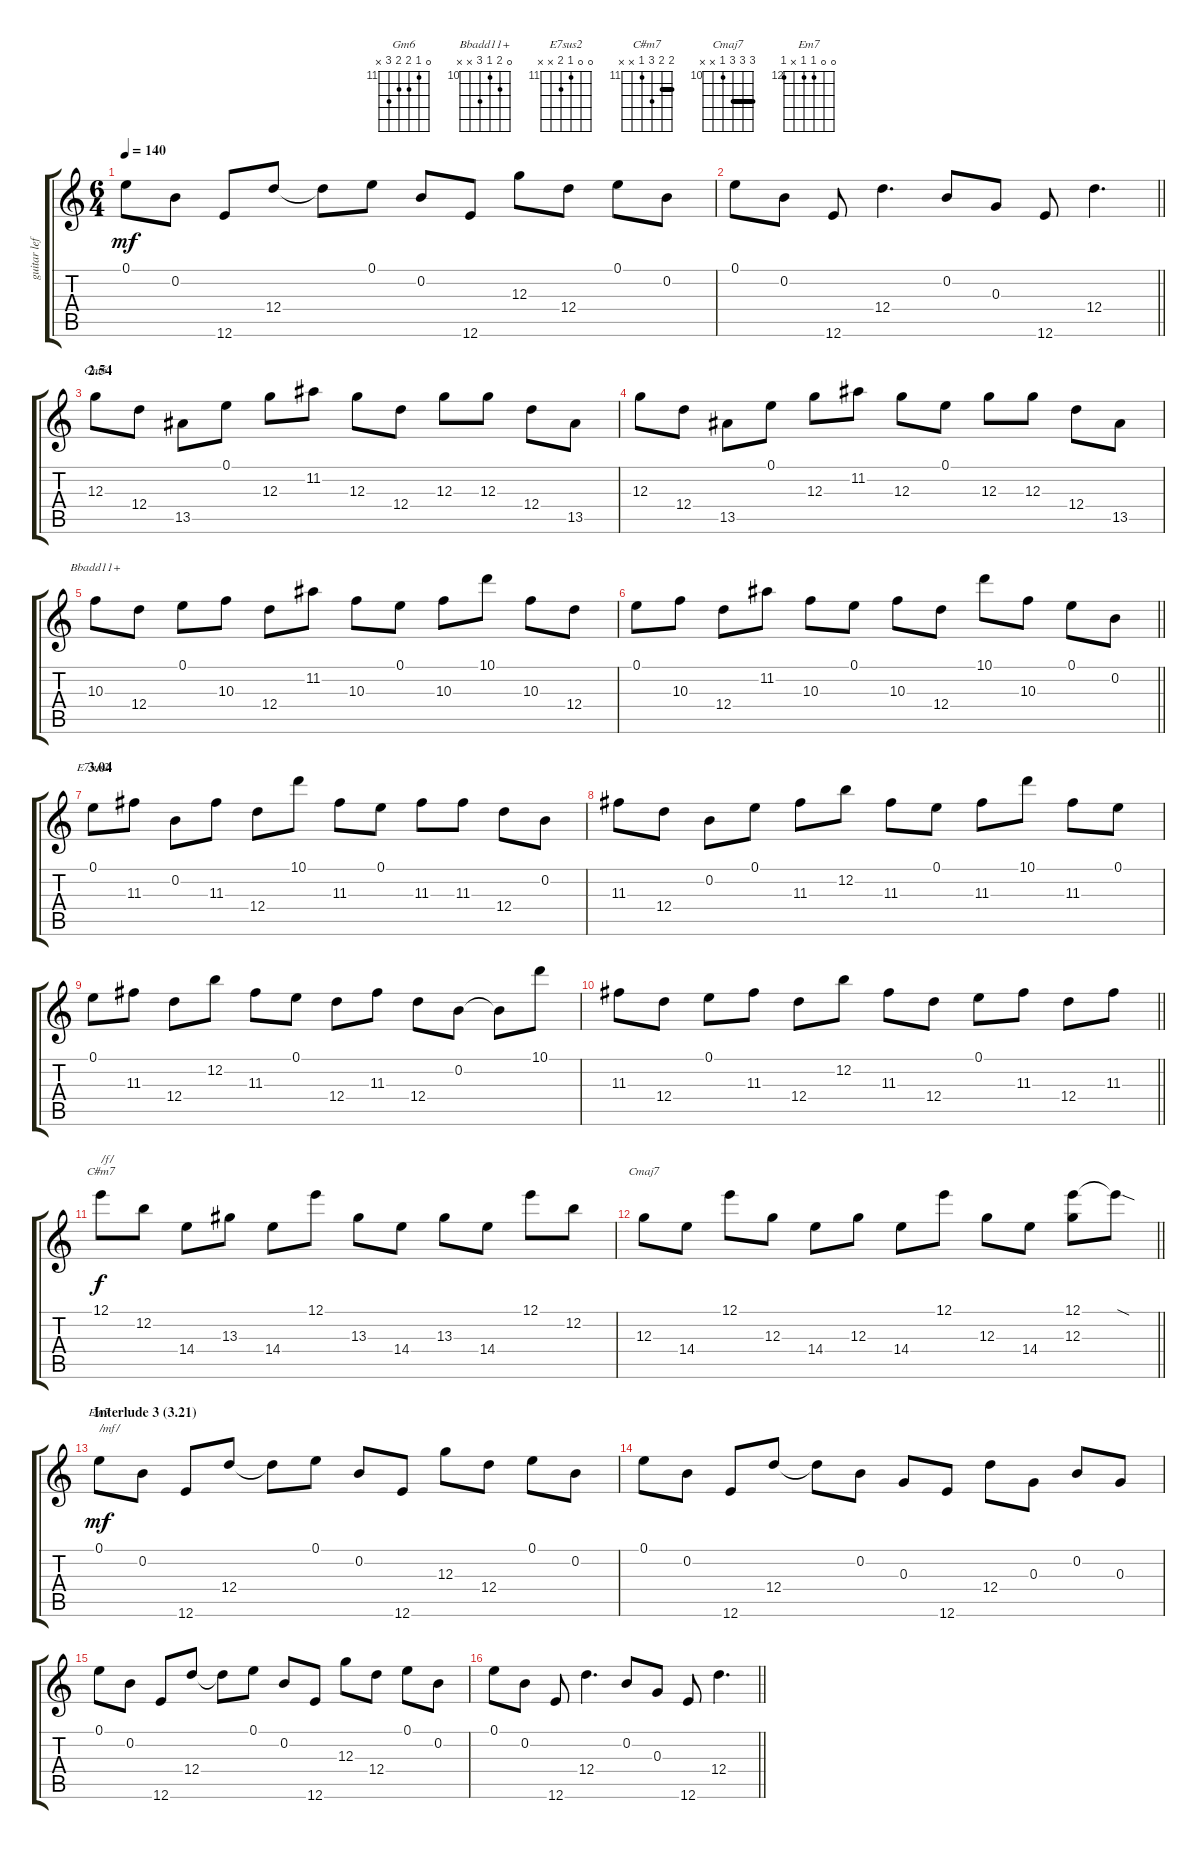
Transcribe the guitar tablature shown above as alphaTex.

\track ("guitar left" "guitar lef") {instrument overdrivenguitar}
\staff {score tabs}
\tuning (E4 B3 G3 D3 A2 E2) {hide}
\chord ("Gm6" 0 11 12 12 13 x) {firstfret 11}
\chord ("Bbadd11+" 0 11 10 12 x x) {firstfret 10}
\chord ("E7sus2" 0 0 11 12 x x) {firstfret 11}
\chord ("C#m7" 12 12 13 11 x x) {firstfret 11 barre 12}
\chord ("Cmaj7" 12 12 12 10 x x) {firstfret 10 barre 12}
\chord ("Em7" 0 0 12 12 x 12) {firstfret 12}
\ts (6 4)
\tempo 140
\clef g2
\ks c
0.1.8{dy mf} 0.2.8 12.6.8 12.4.8 12.4{t}.8 0.1.8 0.2.8 12.6.8 12.3.8 12.4.8 0.1.8 0.2.8 |
\barLineRight lightlight
0.1.8 0.2.8 12.6.8 12.4.4{d} 0.2.8 0.3.8 12.6.8 12.4.4{d} |
\section ("" "2.54")
12.3.8{ch "Gm6"} 12.4.8 13.5.8 0.1.8 12.3.8 11.2.8 12.3.8 12.4.8 12.3.8 12.3.8 12.4.8 13.5.8 |
12.3.8 12.4.8 13.5.8 0.1.8 12.3.8 11.2.8 12.3.8 0.1.8 12.3.8 12.3.8 12.4.8 13.5.8 |
10.3.8{ch "Bbadd11+"} 12.4.8 0.1.8 10.3.8 12.4.8 11.2.8 10.3.8 0.1.8 10.3.8 10.1.8 10.3.8 12.4.8 |
\barLineRight lightlight
0.1.8 10.3.8 12.4.8 11.2.8 10.3.8 0.1.8 10.3.8 12.4.8 10.1.8 10.3.8 0.1.8 0.2.8 |
\section ("" "3.04")
0.1.8{ch "E7sus2"} 11.3.8 0.2.8 11.3.8 12.4.8 10.1.8 11.3.8 0.1.8 11.3.8 11.3.8 12.4.8 0.2.8 |
11.3.8 12.4.8 0.2.8 0.1.8 11.3.8 12.2.8 11.3.8 0.1.8 11.3.8 10.1.8 11.3.8 0.1.8 |
0.1.8 11.3.8 12.4.8 12.2.8 11.3.8 0.1.8 12.4.8 11.3.8 12.4.8 0.2.8 0.2{t}.8 10.1.8 |
\barLineRight lightlight
11.3.8 12.4.8 0.1.8 11.3.8 12.4.8 12.2.8 11.3.8 12.4.8 0.1.8 11.3.8 12.4.8 11.3.8 |
12.1.8{ch "C#m7" txt "/f/" dy f} 12.2.8 14.4.8 13.3.8 14.4.8 12.1.8 13.3.8 14.4.8 13.3.8 14.4.8 12.1.8 12.2.8 |
\barLineRight lightlight
12.3.8{ch "Cmaj7"} 14.4.8 12.1.8 12.3.8 14.4.8 12.3.8 14.4.8 12.1.8 12.3.8 14.4.8 (12.1 12.3).8 12.1{sod t}.8 |
\section ("" "Interlude 3 (3.21)")
0.1.8{ch "Em7" txt "/mf/" dy mf} 0.2.8 12.6.8 12.4.8 12.4{t}.8 0.1.8 0.2.8 12.6.8 12.3.8 12.4.8 0.1.8 0.2.8 |
0.1.8 0.2.8 12.6.8 12.4.8 12.4{t}.8 0.2.8 0.3.8 12.6.8 12.4.8 0.3.8 0.2.8 0.3.8 |
0.1.8 0.2.8 12.6.8 12.4.8 12.4{t}.8 0.1.8 0.2.8 12.6.8 12.3.8 12.4.8 0.1.8 0.2.8 |
\barLineRight lightlight
0.1.8 0.2.8 12.6.8 12.4.4{d} 0.2.8 0.3.8 12.6.8 12.4.4{d}
